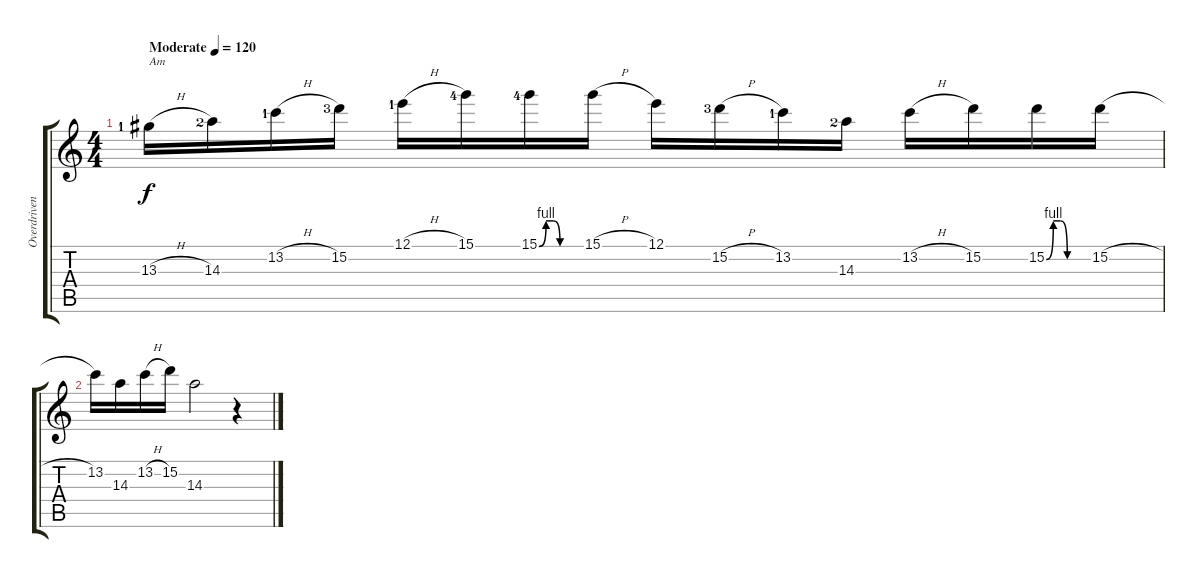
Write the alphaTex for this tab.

\track ("Overdriven Guitar" "Overdriven") {instrument overdrivenguitar}
\staff {score tabs}
\tuning (E4 B3 G3 D3 A2 E2) {hide}
\ts (4 4)
\tempo (120 "Moderate")
\clef g2
\ks c
13.3{h lf 2}.16{txt "Am" dy f instrument overdrivenguitar} 14.3{lf 3}.16 13.2{h lf 2}.16 15.2{lf 4}.16 12.1{h lf 2}.16 15.1{lf 5}.16 15.1{be (custom 0 0 10 4 20 4 30 0 60 0) lf 5}.16 15.1{h}.16 12.1.16 15.2{h lf 4}.16 13.2{lf 2}.16 14.3{lf 3}.16 13.2{h}.16 15.2.16 15.2{be (custom 0 0 10 4 20 4 30 0 60 0)}.16 15.2{h}.16 |
13.2.16 14.3.16 13.2{h}.16 15.2.16 14.3.2 r.4
